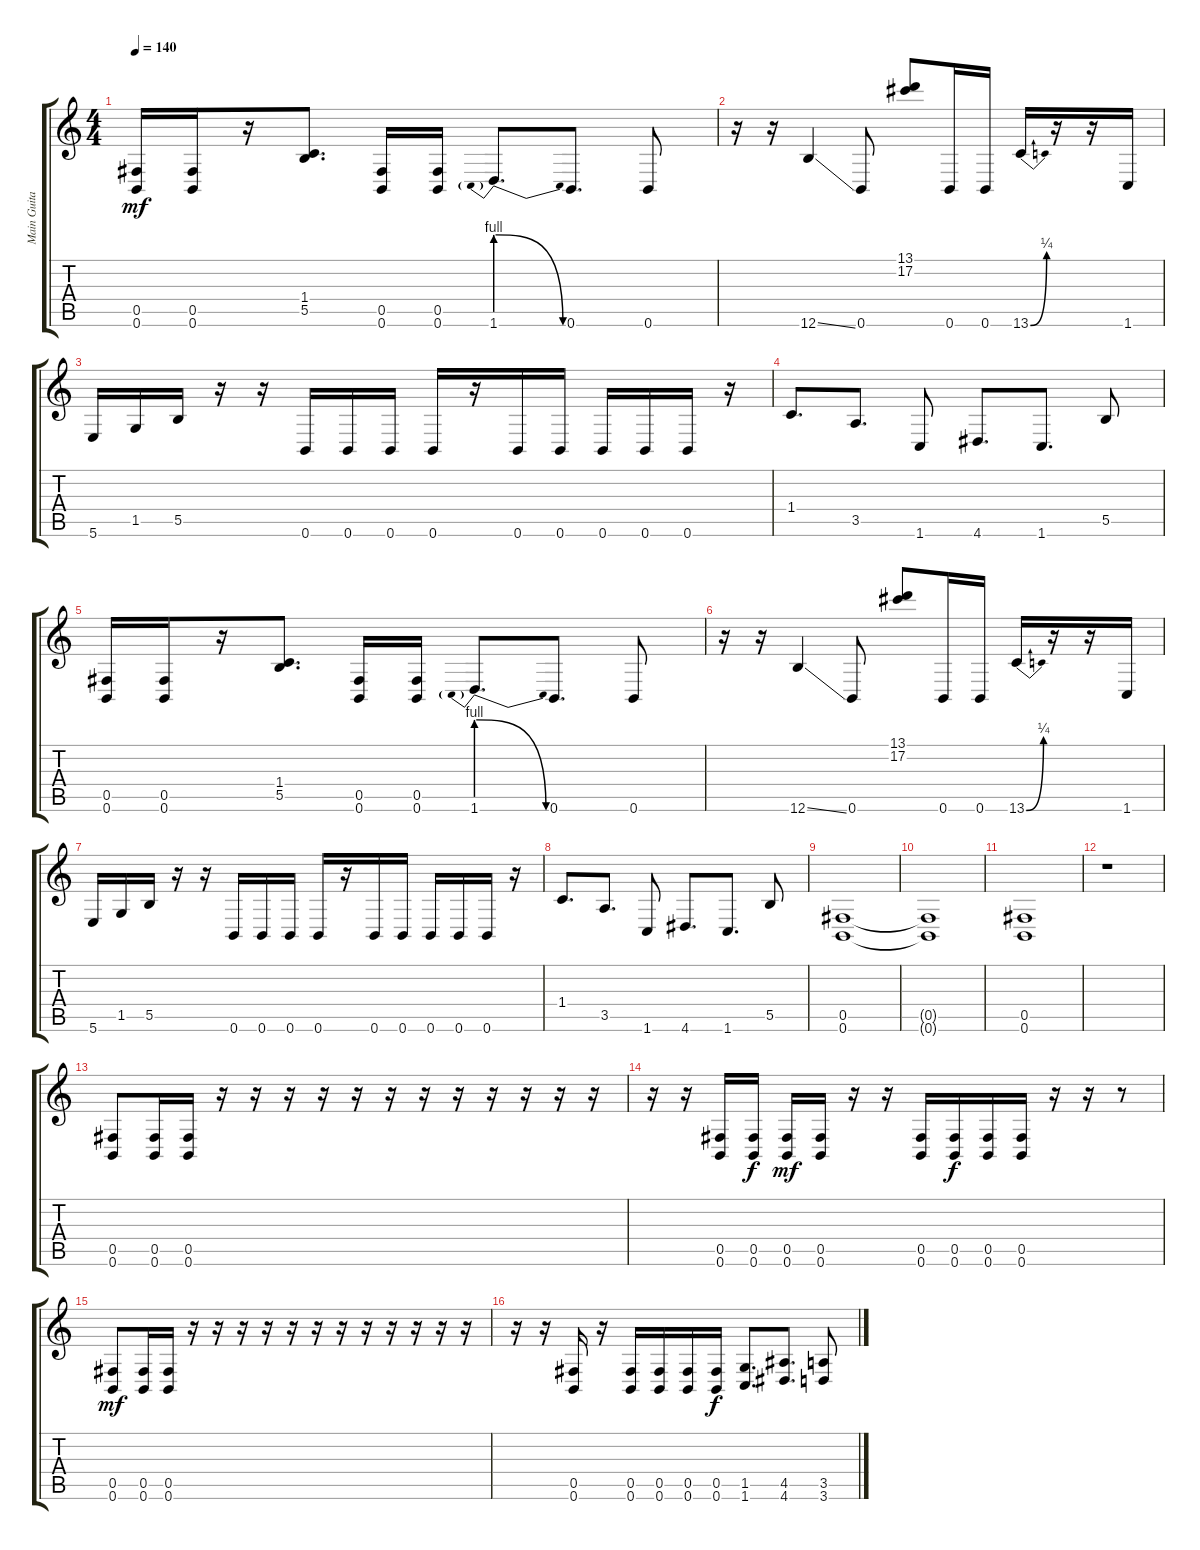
\track ("Main Guitar Left" "Main Guita") {instrument distortionguitar}
\staff {score tabs}
\tuning (Db4 Ab3 E3 B2 Gb2 B1) {hide}
\ts (4 4)
\tempo 140
\clef g2
\ks c
(0.5 0.6).16{dy mf} (0.5 0.6).16 r.16 (1.4 5.5).8{d} (0.5 0.6).16 (0.5 0.6).16 1.6{be (prebendrelease 0 4 60 0)}.8{d} 0.6.8{d} 0.6.8 |
r.16 r.16 12.6{ss}.4 0.6.8 (13.1 17.2).8 0.6.16 0.6.16 13.6{be (bend 0 0 60 1)}.16 r.16 r.16 1.6.16 |
5.6.16 1.5.16 5.5.16 r.16 r.16 0.6.16 0.6.16 0.6.16 0.6.16 r.16 0.6.16 0.6.16 0.6.16 0.6.16 0.6.16 r.16 |
1.4.8{d} 3.5.8{d} 1.6.8 4.6.8{d} 1.6.8{d} 5.5.8 |
(0.5 0.6).16 (0.5 0.6).16 r.16 (1.4 5.5).8{d} (0.5 0.6).16 (0.5 0.6).16 1.6{be (prebendrelease 0 4 60 0)}.8{d} 0.6.8{d} 0.6.8 |
r.16 r.16 12.6{ss}.4 0.6.8 (13.1 17.2).8 0.6.16 0.6.16 13.6{be (bend 0 0 60 1)}.16 r.16 r.16 1.6.16 |
5.6.16 1.5.16 5.5.16 r.16 r.16 0.6.16 0.6.16 0.6.16 0.6.16 r.16 0.6.16 0.6.16 0.6.16 0.6.16 0.6.16 r.16 |
1.4.8{d} 3.5.8{d} 1.6.8 4.6.8{d} 1.6.8{d} 5.5.8 |
(0.5 0.6).1 |
(0.5{t} 0.6{t}).1 |
(0.5 0.6).1 |
r.1 |
(0.5 0.6).8 (0.5 0.6).16 (0.5 0.6).16 r.16 r.16 r.16 r.16 r.16 r.16 r.16 r.16 r.16 r.16 r.16 r.16 |
r.16 r.16 (0.5 0.6).16 (0.5 0.6).16{dy f} (0.5 0.6).16{dy mf} (0.5 0.6).16 r.16 r.16 (0.5 0.6).16 (0.5 0.6).16{dy f} (0.5 0.6).16 (0.5 0.6).16 r.16 r.16 r.8 |
(0.5 0.6).8{dy mf} (0.5 0.6).16 (0.5 0.6).16 r.16 r.16 r.16 r.16 r.16 r.16 r.16 r.16 r.16 r.16 r.16 r.16 |
r.16 r.16 (0.5 0.6).16 r.16 (0.5 0.6).16 (0.5 0.6).16 (0.5 0.6).16 (0.5 0.6).16{dy f} (1.5 1.6).8{d} (4.5 4.6).8{d} (3.5 3.6).8
